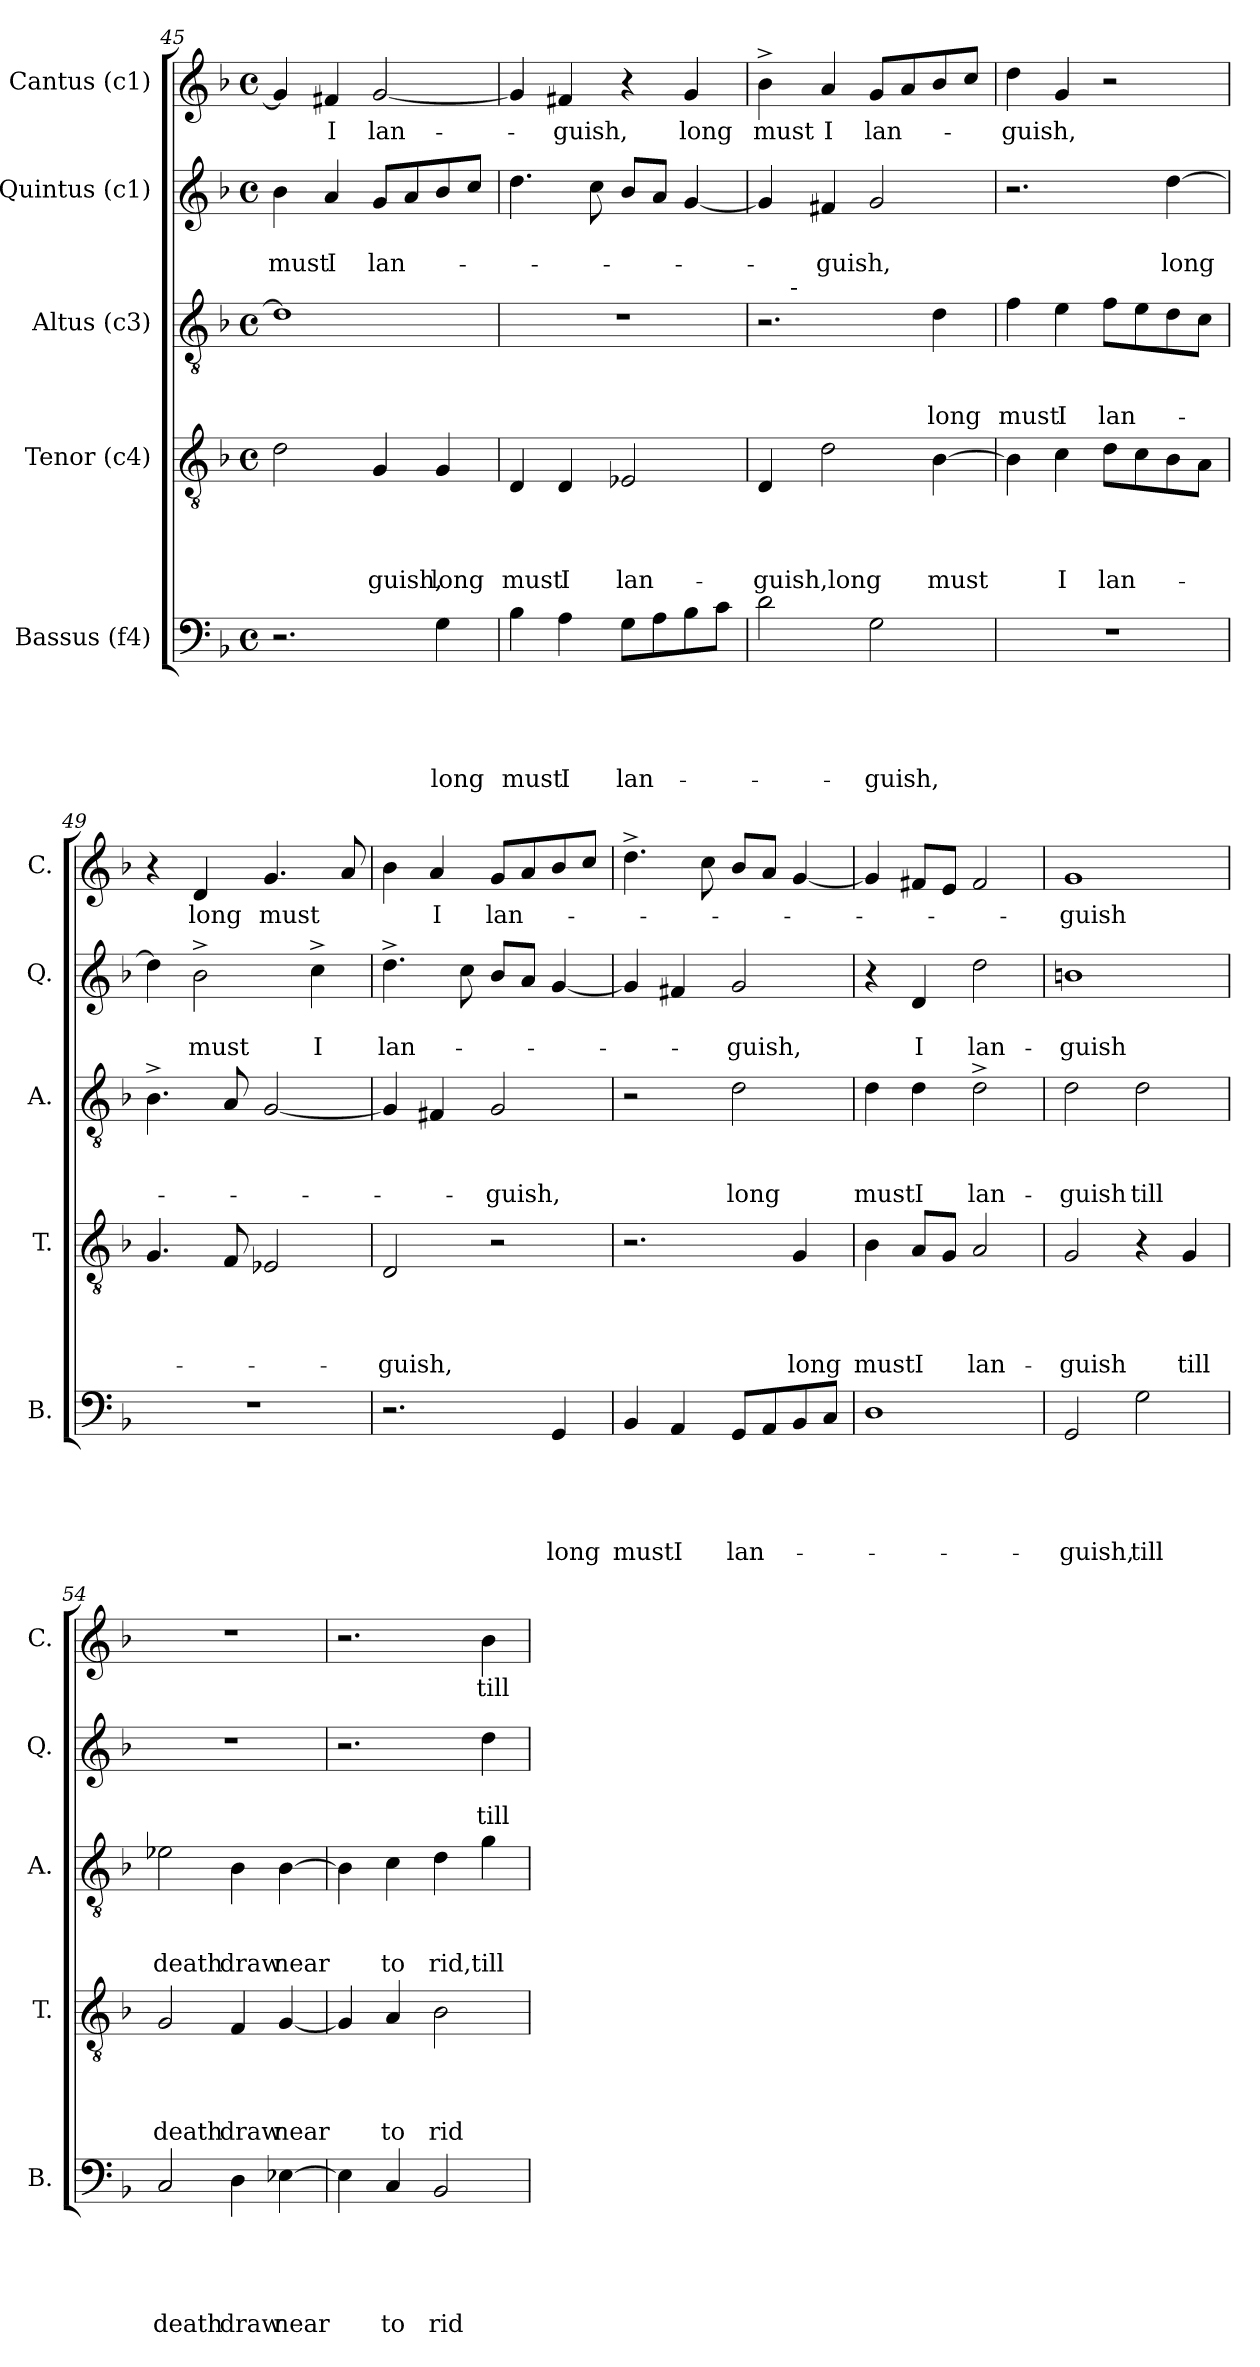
**kern	**text	**text	**text	**text	**text	**kern	**text	**text	**text	**text	**kern	**text	**text	**text	**kern	**text	**text	**kern	**text
*part5	*part5	*part5	*part5	*part5	*part5	*part4	*part4	*part4	*part4	*part4	*part3	*part3	*part3	*part3	*part2	*part2	*part2	*part1	*part1
*staff5	*staff5	*staff5	*staff5	*staff5	*staff5	*staff4	*staff4	*staff4	*staff4	*staff4	*staff3	*staff3	*staff3	*staff3	*staff2	*staff2	*staff2	*staff1	*staff1
*I"Bassus (f4)	*	*	*	*	*	*I"Tenor (c4)	*	*	*	*	*I"Altus (c3)	*	*	*	*I"Quintus (c1)	*	*	*I"Cantus (c1)	*
*I'B.	*	*	*	*	*	*I'T.	*	*	*	*	*I'A.	*	*	*	*I'Q.	*	*	*I'C.	*
*clefF4	*	*	*	*	*	*clefGv2	*	*	*	*	*clefGv2	*	*	*	*clefG2	*	*	*clefG2	*
*k[b-]	*	*	*	*	*	*k[b-]	*	*	*	*	*k[b-]	*	*	*	*k[b-]	*	*	*k[b-]	*
*F:	*	*	*	*	*	*F:	*	*	*	*	*F:	*	*	*	*F:	*	*	*F:	*
*M4/4	*	*	*	*	*	*M4/4	*	*	*	*	*M4/4	*	*	*	*M4/4	*	*	*M4/4	*
*met(c)	*	*	*	*	*	*met(c)	*	*	*	*	*met(c)	*	*	*	*met(c)	*	*	*met(c)	*
=45	=45	=45	=45	=45	=45	=45	=45	=45	=45	=45	=45	=45	=45	=45	=45	=45	=45	=45	=45
!	!	!	!	!	!	!	!	!	!	!	!	!	!	!	!	!	!LO:LY:b	!	!
2.r	.	.	.	.	.	2d\	.	.	.	.	1d]	.	.	.	4b-\	.	must	4g/]	.
!	!	!	!	!	!	!	!	!	!	!	!	!	!	!	!	!	!LO:LY:b	!	!LO:LY:b
.	.	.	.	.	.	.	.	.	.	.	.	.	.	.	4a/	.	I	4f#X/	I
!	!	!	!	!	!	!	!	!	!	!LO:LY:b	!	!	!	!	!	!	!LO:LY:b	!	!LO:LY:b
.	.	.	.	.	.	4G/	.	.	.	-guish,	.	.	.	.	8g/L	.	lan-	[<2g/	lan-
.	.	.	.	.	.	.	.	.	.	.	.	.	.	.	8a/	.	.	.	.
!	!	!	!	!	!LO:LY:b	!	!	!	!	!LO:LY:b	!	!	!	!	!	!	!	!	!
4G\	.	.	.	.	long	4G/	.	.	.	long	.	.	.	.	8b-/	.	.	.	.
.	.	.	.	.	.	.	.	.	.	.	.	.	.	.	8cc/J	.	.	.	.
=46	=46	=46	=46	=46	=46	=46	=46	=46	=46	=46	=46	=46	=46	=46	=46	=46	=46	=46	=46
!	!	!	!	!	!LO:LY:b	!	!	!	!	!LO:LY:b	!	!	!	!	!	!	!	!	!
4B-\	.	.	.	.	must	4D/	.	.	.	must	1r	.	.	.	4.dd\	.	.	4g/]	.
!	!	!	!	!	!LO:LY:b	!	!	!	!	!LO:LY:b	!	!	!	!	!	!	!	!	!LO:LY:b
4A\	.	.	.	.	I	4D/	.	.	.	I	.	.	.	.	.	.	.	4f#X/	-guish,
.	.	.	.	.	.	.	.	.	.	.	.	.	.	.	8cc\	.	.	.	.
!	!	!	!	!	!LO:LY:b	!	!	!	!	!LO:LY:b	!	!	!	!	!	!	!	!	!
8G\L	.	.	.	.	lan-	2E-X/	.	.	.	lan-	.	.	.	.	8b-/L	.	.	4r	.
8A\	.	.	.	.	.	.	.	.	.	.	.	.	.	.	8a/J	.	.	.	.
!	!	!	!	!	!	!	!	!	!	!	!	!	!	!	!	!	!	!	!LO:LY:b
8B-\	.	.	.	.	.	.	.	.	.	.	.	.	.	.	[<4g/	.	.	4g/	long
8c\J	.	.	.	.	.	.	.	.	.	.	.	.	.	.	.	.	.	.	.
!!LO:LB:g=z
=47	=47	=47	=47	=47	=47	=47	=47	=47	=47	=47	=47	=47	=47	=47	=47	=47	=47	=47	=47
!	!	!	!	!	!	!	!	!	!	!LO:LY:b	!	!	!	!	!	!	!	!	!LO:LY:b
*	*	*	*	*	*	*	*	*	*	*	*^	*	*	*	*	*	*	*	*
2d\	.	.	.	.	.	4D/	.	.	.	-guish,long	2.r	8ryy	.	.	.	4g/]	.	.	4b-^>\	must
!	!	!	!	!	!	!	!	!	!	!	!	!LO:TX:a:t=-	!	!	!	!	!	!	!	!
.	.	.	.	.	.	.	.	.	.	.	.	2..ryy	.	.	.	.	.	.	.	.
!	!	!	!	!	!	!	!	!	!	!	!	!	!	!	!	!	!	!LO:LY:b	!	!LO:LY:b
.	.	.	.	.	.	2d\	.	.	.	.	.	.	.	.	.	4f#X/	.	-guish,	4a/	I
!	!	!	!	!	!LO:LY:b	!	!	!	!	!	!	!	!	!	!	!	!	!	!	!LO:LY:b
2G\	.	.	.	.	-guish,	.	.	.	.	.	.	.	.	.	.	2g/	.	.	8g/L	lan-
.	.	.	.	.	.	.	.	.	.	.	.	.	.	.	.	.	.	.	8a/	.
!	!	!	!	!	!	!	!	!	!	!LO:LY:b	!	!	!	!	!LO:LY:b	!	!	!	!	!
.	.	.	.	.	.	[>4B-\	.	.	.	must	4d\	.	.	.	long	.	.	.	8b-/	.
.	.	.	.	.	.	.	.	.	.	.	.	.	.	.	.	.	.	.	8cc/J	.
=48	=48	=48	=48	=48	=48	=48	=48	=48	=48	=48	=48	=48	=48	=48	=48	=48	=48	=48	=48	=48
!	!	!	!	!	!	!	!	!	!	!	!	!	!	!	!LO:LY:b	!	!	!	!	!LO:LY:b
*	*	*	*	*	*	*	*	*	*	*	*v	*v	*	*	*	*	*	*	*	*
1r	.	.	.	.	.	4B-\]	.	.	.	.	4f\	.	.	must	2.r	.	.	4dd\	-guish,
!	!	!	!	!	!	!	!	!	!	!LO:LY:b	!	!	!	!LO:LY:b	!	!	!	!	!
.	.	.	.	.	.	4c\	.	.	.	I	4e\	.	.	I	.	.	.	4g/	.
!	!	!	!	!	!	!	!	!	!	!LO:LY:b	!	!	!	!LO:LY:b	!	!	!	!	!
.	.	.	.	.	.	8d\L	.	.	.	lan-	8f\L	.	.	lan-	.	.	.	2r	.
.	.	.	.	.	.	8c\	.	.	.	.	8e\	.	.	.	.	.	.	.	.
!	!	!	!	!	!	!	!	!	!	!	!	!	!	!	!	!	!LO:LY:b	!	!
.	.	.	.	.	.	8B-\	.	.	.	.	8d\	.	.	.	[>4dd\	.	long	.	.
.	.	.	.	.	.	8A\J	.	.	.	.	8c\J	.	.	.	.	.	.	.	.
=49	=49	=49	=49	=49	=49	=49	=49	=49	=49	=49	=49	=49	=49	=49	=49	=49	=49	=49	=49
1r	.	.	.	.	.	4.G/	.	.	.	.	4.B-^>\	.	.	.	4dd\]	.	.	4r	.
!	!	!	!	!	!	!	!	!	!	!	!	!	!	!	!	!	!LO:LY:b	!	!LO:LY:b
.	.	.	.	.	.	.	.	.	.	.	.	.	.	.	2b-^>\	.	must	4d/	long
.	.	.	.	.	.	8F/	.	.	.	.	8A/	.	.	.	.	.	.	.	.
!	!	!	!	!	!	!	!	!	!	!	!	!	!	!	!	!	!	!	!LO:LY:b
.	.	.	.	.	.	2E-X/	.	.	.	.	[<2G/	.	.	.	.	.	.	4.g/	must
!	!	!	!	!	!	!	!	!	!	!	!	!	!	!	!	!	!LO:LY:b	!	!
.	.	.	.	.	.	.	.	.	.	.	.	.	.	.	4cc^>\	.	I	.	.
.	.	.	.	.	.	.	.	.	.	.	.	.	.	.	.	.	.	8a/	.
=50	=50	=50	=50	=50	=50	=50	=50	=50	=50	=50	=50	=50	=50	=50	=50	=50	=50	=50	=50
!	!	!	!	!	!	!	!	!	!	!LO:LY:b	!	!	!	!	!	!	!LO:LY:b	!	!
2.r	.	.	.	.	.	2D/	.	.	.	-guish,	4G/]	.	.	.	4.dd^>\	.	lan-	4b-\	.
!	!	!	!	!	!	!	!	!	!	!	!	!	!	!	!	!	!	!	!LO:LY:b
.	.	.	.	.	.	.	.	.	.	.	4F#X/	.	.	.	.	.	.	4a/	I
.	.	.	.	.	.	.	.	.	.	.	.	.	.	.	8cc\	.	.	.	.
!	!	!	!	!	!	!	!	!	!	!	!	!	!	!LO:LY:b	!	!	!	!	!LO:LY:b
.	.	.	.	.	.	2r	.	.	.	.	2G/	.	.	-guish,	8b-/L	.	.	8g/L	lan-
.	.	.	.	.	.	.	.	.	.	.	.	.	.	.	8a/J	.	.	8a/	.
!	!	!	!	!	!LO:LY:b	!	!	!	!	!	!	!	!	!	!	!	!	!	!
4GG/	.	.	.	.	long	.	.	.	.	.	.	.	.	.	[<4g/	.	.	8b-/	.
.	.	.	.	.	.	.	.	.	.	.	.	.	.	.	.	.	.	8cc/J	.
=51	=51	=51	=51	=51	=51	=51	=51	=51	=51	=51	=51	=51	=51	=51	=51	=51	=51	=51	=51
!	!	!	!	!	!LO:LY:b	!	!	!	!	!	!	!	!	!	!	!	!	!	!
4BB-/	.	.	.	.	must	2.r	.	.	.	.	2r	.	.	.	4g/]	.	.	4.dd^>\	.
!	!	!	!	!	!LO:LY:b	!	!	!	!	!	!	!	!	!	!	!	!	!	!
4AA/	.	.	.	.	I	.	.	.	.	.	.	.	.	.	4f#X/	.	.	.	.
.	.	.	.	.	.	.	.	.	.	.	.	.	.	.	.	.	.	8cc\	.
!	!	!	!	!	!LO:LY:b	!	!	!	!	!	!	!	!	!LO:LY:b	!	!	!LO:LY:b	!	!
8GG/L	.	.	.	.	lan-	.	.	.	.	.	2d\	.	.	long	2g/	.	-guish,	8b-/L	.
8AA/	.	.	.	.	.	.	.	.	.	.	.	.	.	.	.	.	.	8a/J	.
!	!	!	!	!	!	!	!	!	!	!LO:LY:b	!	!	!	!	!	!	!	!	!
8BB-/	.	.	.	.	.	4G/	.	.	.	long	.	.	.	.	.	.	.	[<4g/	.
8C/J	.	.	.	.	.	.	.	.	.	.	.	.	.	.	.	.	.	.	.
=52	=52	=52	=52	=52	=52	=52	=52	=52	=52	=52	=52	=52	=52	=52	=52	=52	=52	=52	=52
!	!	!	!	!	!	!	!	!	!	!LO:LY:b	!	!	!	!LO:LY:b	!	!	!	!	!
1D	.	.	.	.	.	4B-\	.	.	.	must	4d\	.	.	must	4r	.	.	4g/]	.
!	!	!	!	!	!	!	!	!	!	!LO:LY:b:rj	!	!	!	!LO:LY:b	!	!	!LO:LY:b	!	!
.	.	.	.	.	.	8A/L	.	.	.	I	4d\	.	.	I	4d/	.	I	8f#X/L	.
.	.	.	.	.	.	8G/J	.	.	.	.	.	.	.	.	.	.	.	8e/J	.
!	!	!	!	!	!	!	!	!	!	!LO:LY:b	!	!	!	!LO:LY:b	!	!	!LO:LY:b	!	!
.	.	.	.	.	.	2A/	.	.	.	lan-	2d^>\	.	.	lan-	2dd\	.	lan-	2f#/	.
!!LO:LB:g=z
=53	=53	=53	=53	=53	=53	=53	=53	=53	=53	=53	=53	=53	=53	=53	=53	=53	=53	=53	=53
!	!	!	!	!	!LO:LY:b	!	!	!	!	!LO:LY:b	!	!	!	!LO:LY:b	!	!	!LO:LY:b	!	!LO:LY:b
2GG/	.	.	.	.	-guish,	2G/	.	.	.	-guish	2d\	.	.	-guish	1bn	.	-guish	1g	-guish
!	!	!	!	!	!LO:LY:b	!	!	!	!	!	!	!	!	!LO:LY:b	!	!	!	!	!
2G\	.	.	.	.	till	4r	.	.	.	.	2d\	.	.	till	.	.	.	.	.
!	!	!	!	!	!	!	!	!	!	!LO:LY:b	!	!	!	!	!	!	!	!	!
.	.	.	.	.	.	4G/	.	.	.	till	.	.	.	.	.	.	.	.	.
=54	=54	=54	=54	=54	=54	=54	=54	=54	=54	=54	=54	=54	=54	=54	=54	=54	=54	=54	=54
!	!	!	!	!	!LO:LY:b	!	!	!	!	!LO:LY:b	!	!	!	!LO:LY:b	!	!	!	!	!
2C/	.	.	.	.	death	2G/	.	.	.	death	2e-X\	.	.	death	1r	.	.	1r	.
!	!	!	!	!	!LO:LY:b	!	!	!	!	!LO:LY:b	!	!	!	!LO:LY:b	!	!	!	!	!
4D\	.	.	.	.	draw	4F/	.	.	.	draw	4B-\	.	.	draw	.	.	.	.	.
!	!	!	!	!	!LO:LY:b	!	!	!	!	!LO:LY:b	!	!	!	!LO:LY:b	!	!	!	!	!
[>4E-X\	.	.	.	.	near	[<4G/	.	.	.	near	[>4B-\	.	.	near	.	.	.	.	.
=55	=55	=55	=55	=55	=55	=55	=55	=55	=55	=55	=55	=55	=55	=55	=55	=55	=55	=55	=55
4E-\]	.	.	.	.	.	4G/]	.	.	.	.	4B-\]	.	.	.	2.r	.	.	2.r	.
!	!	!	!	!	!LO:LY:b	!	!	!	!	!LO:LY:b	!	!	!	!LO:LY:b	!	!	!	!	!
4C/	.	.	.	.	to	4A/	.	.	.	to	4c\	.	.	to	.	.	.	.	.
!	!	!	!	!	!LO:LY:b	!	!	!	!	!LO:LY:b	!	!	!	!LO:LY:b	!	!	!	!	!
2BB-/	.	.	.	.	rid	2B-\	.	.	.	rid	4d\	.	.	rid,till	.	.	.	.	.
!	!	!	!	!	!	!	!	!	!	!	!	!	!	!	!	!	!LO:LY:b	!	!LO:LY:b
.	.	.	.	.	.	.	.	.	.	.	4g\	.	.	.	4dd\	.	till	4b-\	till
=	=	=	=	=	=	=	=	=	=	=	=	=	=	=	=	=	=	=	=
*-	*-	*-	*-	*-	*-	*-	*-	*-	*-	*-	*-	*-	*-	*-	*-	*-	*-	*-	*-
